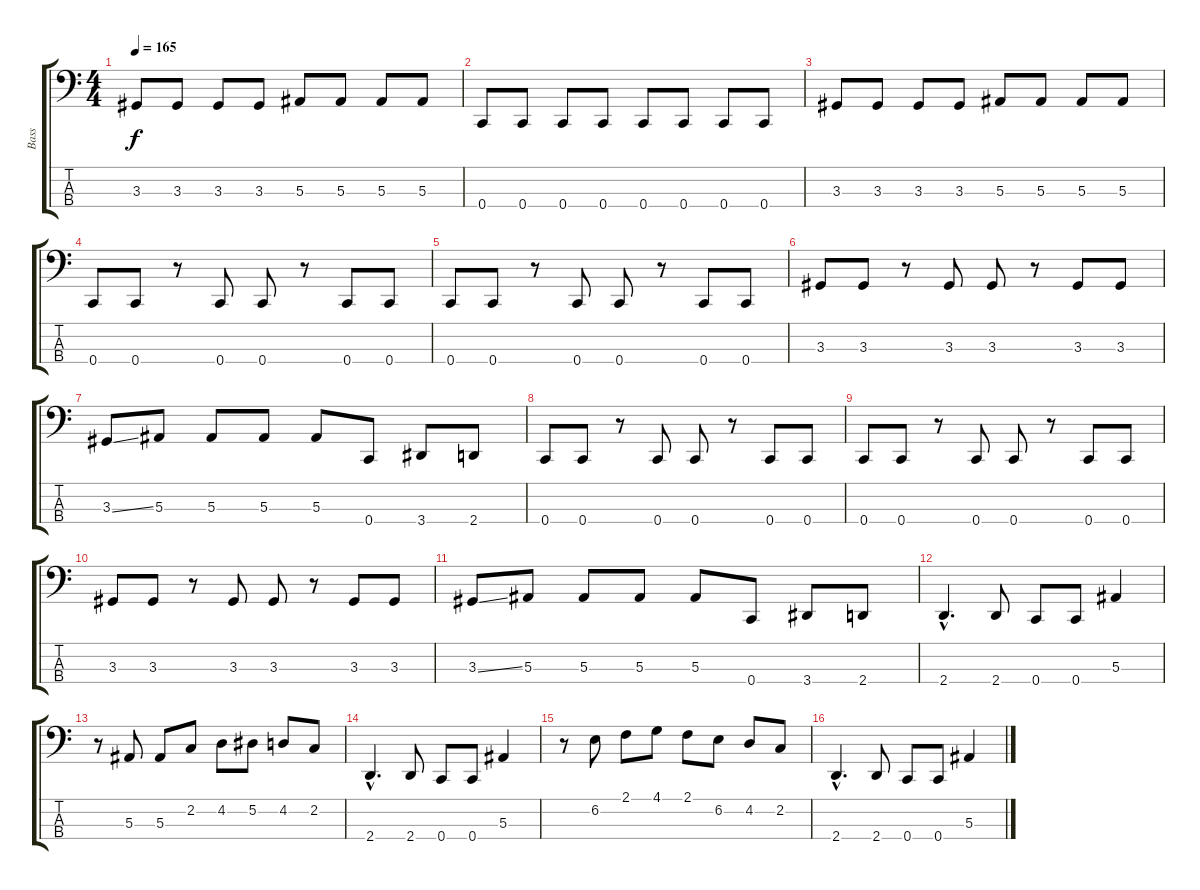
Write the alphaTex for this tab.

\track ("Bass" "Bass") {instrument electricbasspick}
\staff {score tabs}
\tuning (Eb2 Bb1 F1 C1) {hide}
\ts (4 4)
\tempo 165
\clef f4
\ks c
3.3.8{dy f} 3.3.8 3.3.8 3.3.8 5.3.8 5.3.8 5.3.8 5.3.8 |
0.4.8 0.4.8 0.4.8 0.4.8 0.4.8 0.4.8 0.4.8 0.4.8 |
3.3.8 3.3.8 3.3.8 3.3.8 5.3.8 5.3.8 5.3.8 5.3.8 |
0.4.8 0.4.8 r.8 0.4.8 0.4.8 r.8 0.4.8 0.4.8 |
0.4.8 0.4.8 r.8 0.4.8 0.4.8 r.8 0.4.8 0.4.8 |
3.3.8 3.3.8 r.8 3.3.8 3.3.8 r.8 3.3.8 3.3.8 |
3.3{ss}.8 5.3.8 5.3.8 5.3.8 5.3.8 0.4.8 3.4.8 2.4.8 |
0.4.8 0.4.8 r.8 0.4.8 0.4.8 r.8 0.4.8 0.4.8 |
0.4.8 0.4.8 r.8 0.4.8 0.4.8 r.8 0.4.8 0.4.8 |
3.3.8 3.3.8 r.8 3.3.8 3.3.8 r.8 3.3.8 3.3.8 |
3.3{ss}.8 5.3.8 5.3.8 5.3.8 5.3.8 0.4.8 3.4.8 2.4.8 |
2.4{hac}.4{d} 2.4.8 0.4.8 0.4.8 5.3.4 |
r.8 5.3.8 5.3.8 2.2.8 4.2.8 5.2.8 4.2.8 2.2.8 |
2.4{hac}.4{d} 2.4.8 0.4.8 0.4.8 5.3.4 |
r.8 6.2.8 2.1.8 4.1.8 2.1.8 6.2.8 4.2.8 2.2.8 |
2.4{hac}.4{d} 2.4.8 0.4.8 0.4.8 5.3.4
